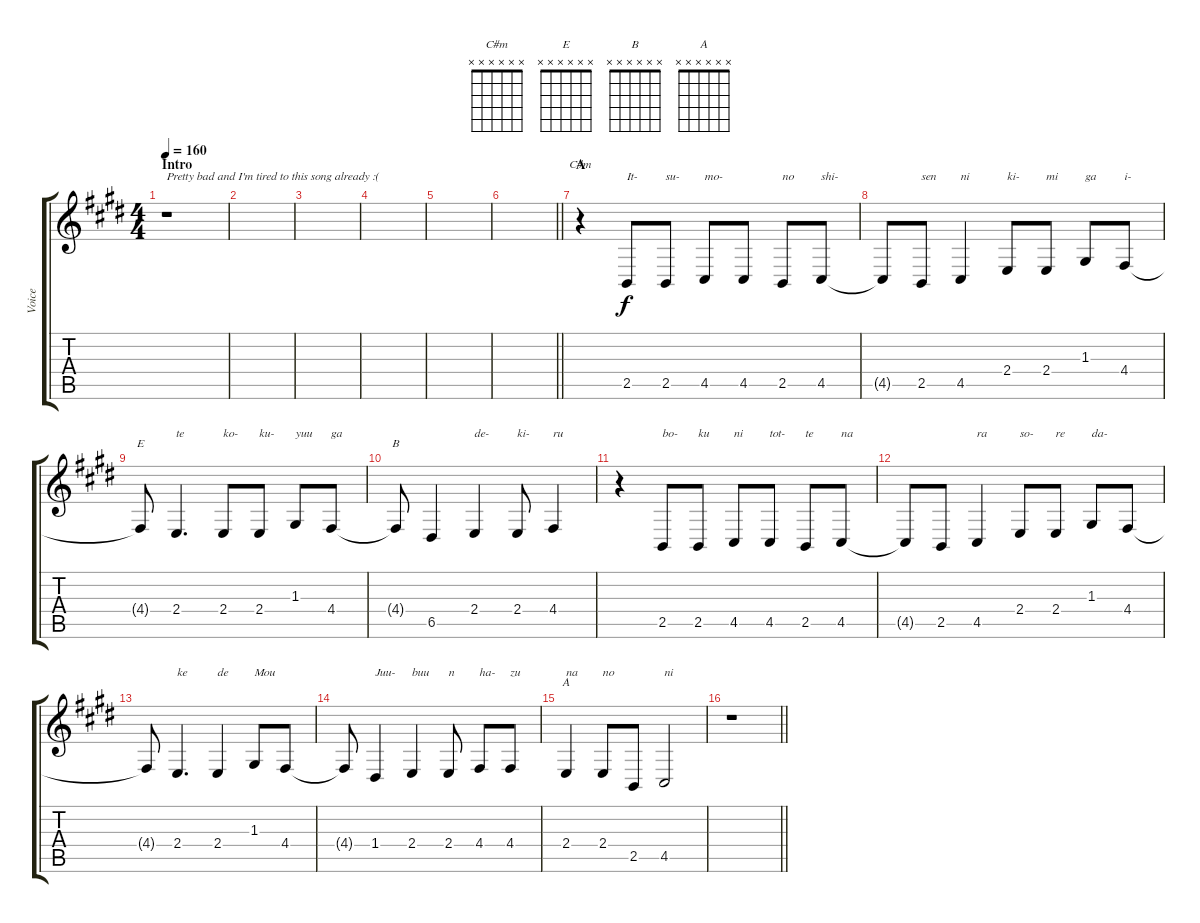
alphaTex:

\track ("Voice" "Voice") {instrument lead2sawtooth}
\staff {score tabs}
\tuning (E4 B3 G3 D3 A2 E2) {hide}
\chord ("C#m" x x x x x x)
\chord ("E" x x x x x x)
\chord ("B" x x x x x x)
\chord ("A" x x x x x x)
\ts (4 4)
\section ("" "Intro")
\tempo 160
\clef g2
\ks e
r.1{txt "Pretty bad and I'm tired to this song already :(" dy f instrument lead2sawtooth} |
|
|
|
|
\barLineRight lightlight
|
\section ("" "A")
r.4{ch "C#m"} 2.5.8{txt "It-"} 2.5.8{txt "su-"} 4.5.8{txt "mo-"} 4.5.8 2.5.8{txt "no"} 4.5.8{txt "shi-"} |
4.5{t}.8 2.5.8{txt "sen"} 4.5.4{txt "ni"} 2.4.8{txt "ki-"} 2.4.8{txt "mi"} 1.3.8{txt "ga"} 4.4.8{txt "i-"} |
4.4{t}.8{ch "E"} 2.4.4{d txt "te"} 2.4.8{txt "ko-"} 2.4.8{txt "ku-"} 1.3.8{txt "yuu"} 4.4.8{txt "ga"} |
4.4{t}.8{ch "B"} 6.5.4 2.4.4{txt "de-"} 2.4.8{txt "ki-"} 4.4.4{txt "ru"} |
r.4 2.5.8{txt "bo-"} 2.5.8{txt "ku"} 4.5.8{txt "ni"} 4.5.8{txt "tot-"} 2.5.8{txt "te"} 4.5.8{txt "na"} |
4.5{t}.8 2.5.8 4.5.4{txt "ra"} 2.4.8{txt "so-"} 2.4.8{txt "re"} 1.3.8{txt "da-"} 4.4.8 |
4.4{t}.8 2.4.4{d txt "ke"} 2.4.4{txt "de"} 1.3.8{txt "Mou"} 4.4.8 |
4.4{t}.8 1.4.4{txt "Juu-"} 2.4.4{txt "buu"} 2.4.8{txt "n"} 4.4.8{txt "ha-"} 4.4.8{txt "zu"} |
2.4.4{ch "A" txt "na"} 2.4.8{txt "no"} 2.5.8 4.5.2{txt "ni"} |
\barLineRight lightlight
r.1
